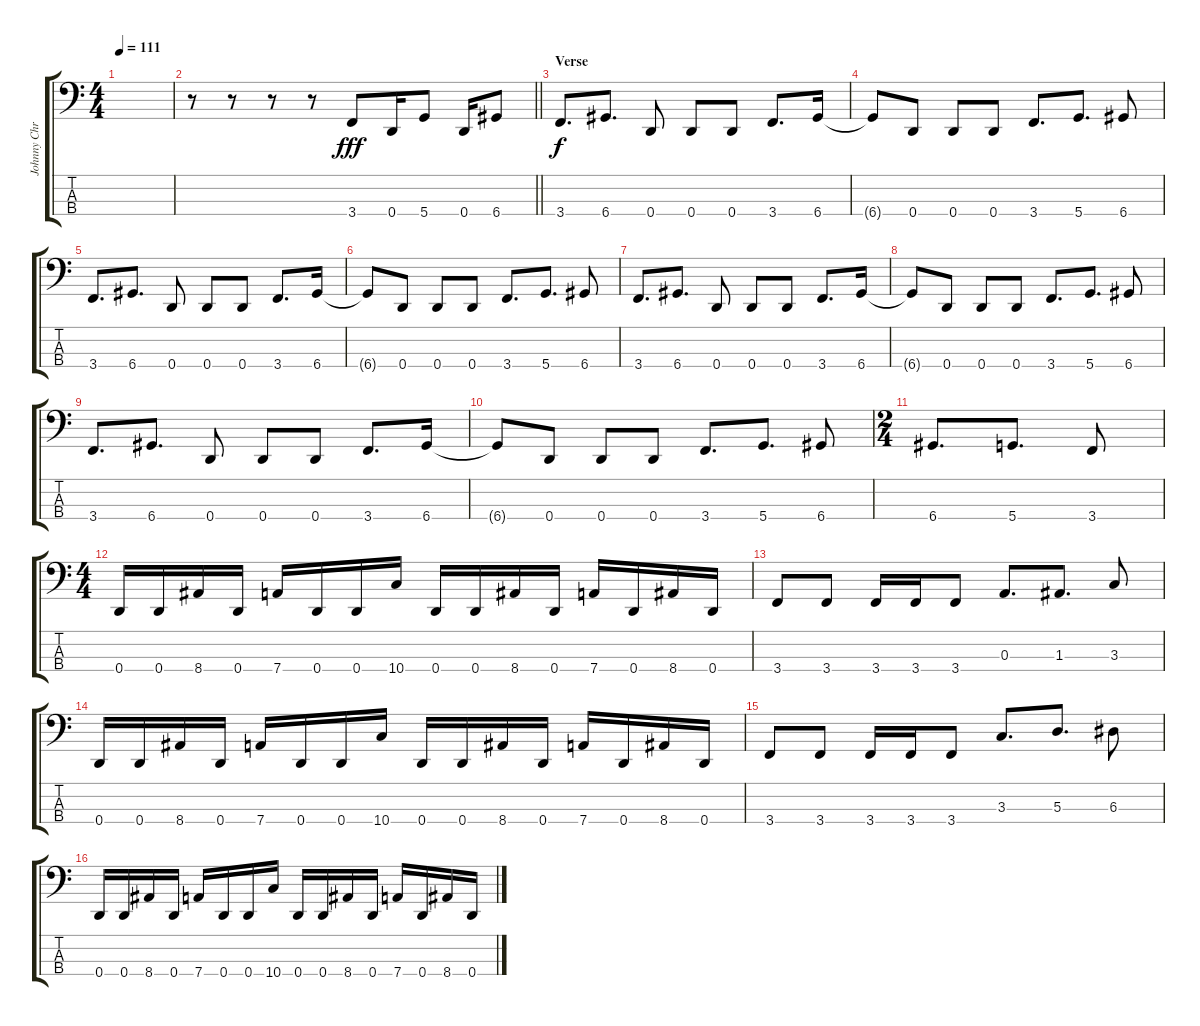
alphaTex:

\track ("Johnny Christ" "Johnny Chr") {instrument electricbassfinger}
\staff {score tabs}
\tuning (G2 D2 A1 D1) {hide}
\ts (4 4)
\tempo 111
\clef f4
\ks c
|
\barLineRight lightlight
r.8 r.8 r.8 r.8 3.4.8{dy fff volume 16} 0.4.16 5.4.8 0.4.16 6.4.8 |
\section ("" "Verse")
3.4.8{d dy f volume 13} 6.4.8{d} 0.4.8 0.4.8 0.4.8 3.4.8{d} 6.4.16 |
6.4{t}.8 0.4.8 0.4.8 0.4.8 3.4.8{d} 5.4.8{d} 6.4.8 |
3.4.8{d} 6.4.8{d} 0.4.8 0.4.8 0.4.8 3.4.8{d} 6.4.16 |
6.4{t}.8 0.4.8 0.4.8 0.4.8 3.4.8{d} 5.4.8{d} 6.4.8 |
3.4.8{d} 6.4.8{d} 0.4.8 0.4.8 0.4.8 3.4.8{d} 6.4.16 |
6.4{t}.8 0.4.8 0.4.8 0.4.8 3.4.8{d} 5.4.8{d} 6.4.8 |
3.4.8{d} 6.4.8{d} 0.4.8 0.4.8 0.4.8 3.4.8{d} 6.4.16 |
6.4{t}.8 0.4.8 0.4.8 0.4.8 3.4.8{d} 5.4.8{d} 6.4.8 |
\ts (2 4)
6.4.8{d} 5.4.8{d} 3.4.8 |
\ts (4 4)
0.4.16{volume 16} 0.4.16 8.4.16 0.4.16 7.4.16 0.4.16 0.4.16 10.4.16 0.4.16 0.4.16 8.4.16 0.4.16 7.4.16 0.4.16 8.4.16 0.4.16 |
3.4.8{volume 13} 3.4.8 3.4.16 3.4.16 3.4.8 0.3.8{d} 1.3.8{d} 3.3.8 |
0.4.16{volume 16} 0.4.16 8.4.16 0.4.16 7.4.16 0.4.16 0.4.16 10.4.16 0.4.16 0.4.16 8.4.16 0.4.16 7.4.16 0.4.16 8.4.16 0.4.16 |
3.4.8{volume 13} 3.4.8 3.4.16 3.4.16 3.4.8 3.3.8{d} 5.3.8{d} 6.3.8 |
0.4.16 0.4.16 8.4.16 0.4.16 7.4.16 0.4.16 0.4.16 10.4.16 0.4.16 0.4.16 8.4.16 0.4.16 7.4.16 0.4.16 8.4.16 0.4.16
